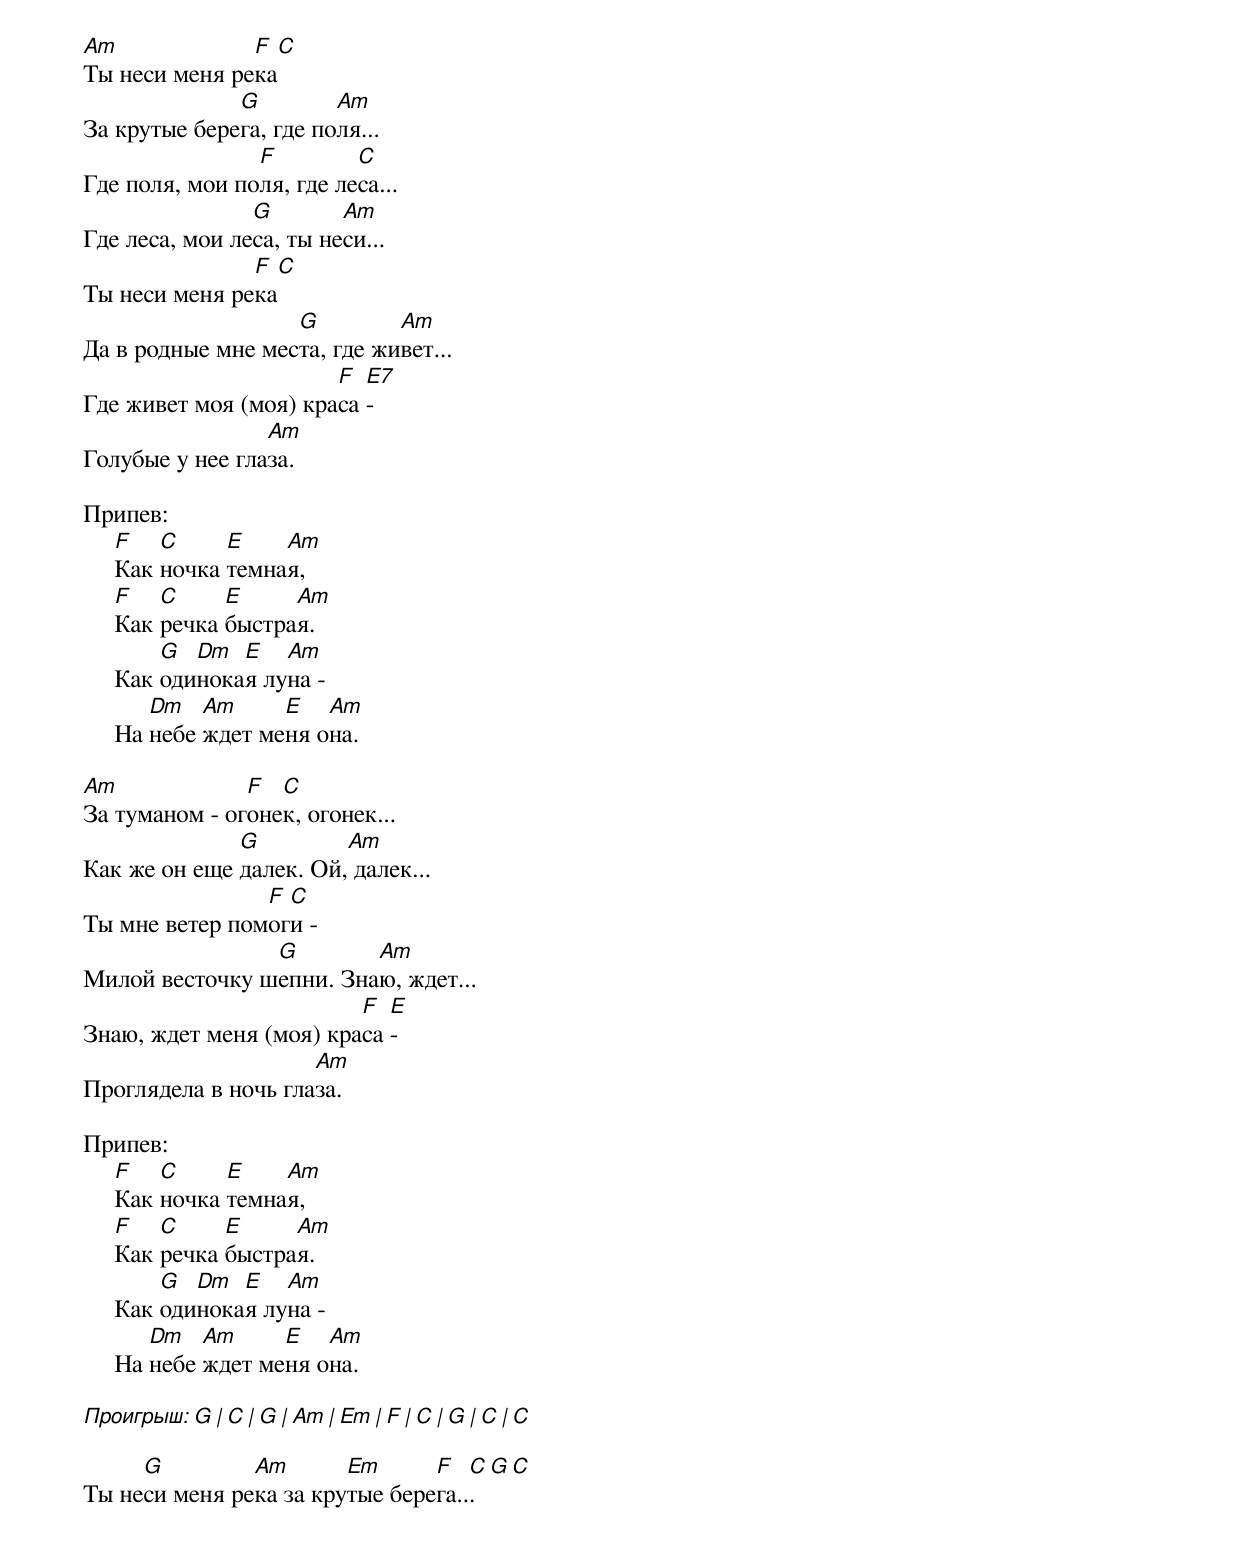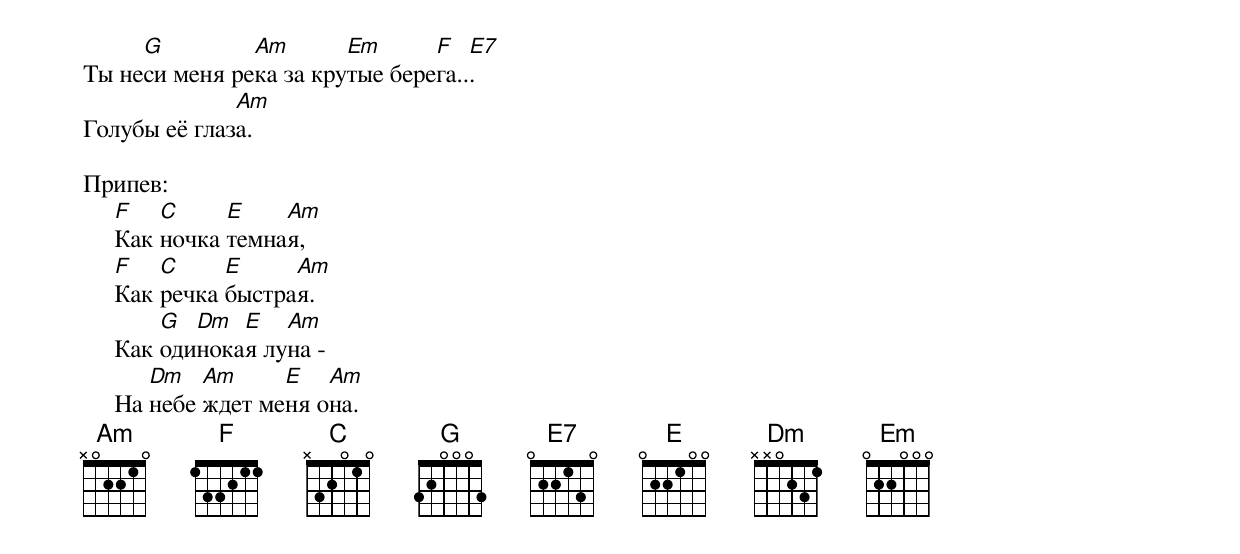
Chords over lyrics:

Am             F C
Ты неси меня река
              G         Am
За крутые берега, где поля...
                F         C
Где поля, мои поля, где леса...
                G        Am
Где леса, мои леса, ты неси...
               F C
Ты неси меня река
                   G         Am
Да в родные мне места, где живет...
                       F  E7
Где живет моя (моя) краса -
                 Am
Голубые у нее глаза.

Припев:
     F   C     E    Am
     Как ночка темная,
     F   C     E     Am
     Как речка быстрая.
         G  Dm  E   Am
     Как одинокая луна -
        Dm   Am     E   Am
     На небе ждет меня она.

Am             F  C
За туманом - огонек, огонек...
              G         Am
Как же он еще далек. Ой, далек...
                F C
Ты мне ветер помоги -
                G        Am
Милой весточку шепни. Знаю, ждет...
                         F  E
Знаю, ждет меня (моя) краса -
                     Am
Проглядела в ночь глаза.

Припев:
     F   C     E    Am
     Как ночка темная,
     F   C     E     Am
     Как речка быстрая.
         G  Dm  E   Am
     Как одинокая луна -
        Dm   Am     E   Am
     На небе ждет меня она.

Проигрыш: G | C | G | Am | Em | F | C | G | C | C

     G         Am       Em      F   C G C
Ты неси меня река за крутые берега...
     G         Am       Em      F   E7
Ты неси меня река за крутые берега...
              Am
Голубы её глаза.

Припев:
     F   C     E    Am
     Как ночка темная,
     F   C     E     Am
     Как речка быстрая.
         G  Dm  E   Am
     Как одинокая луна -
        Dm   Am     E   Am
     На небе ждет меня она.
